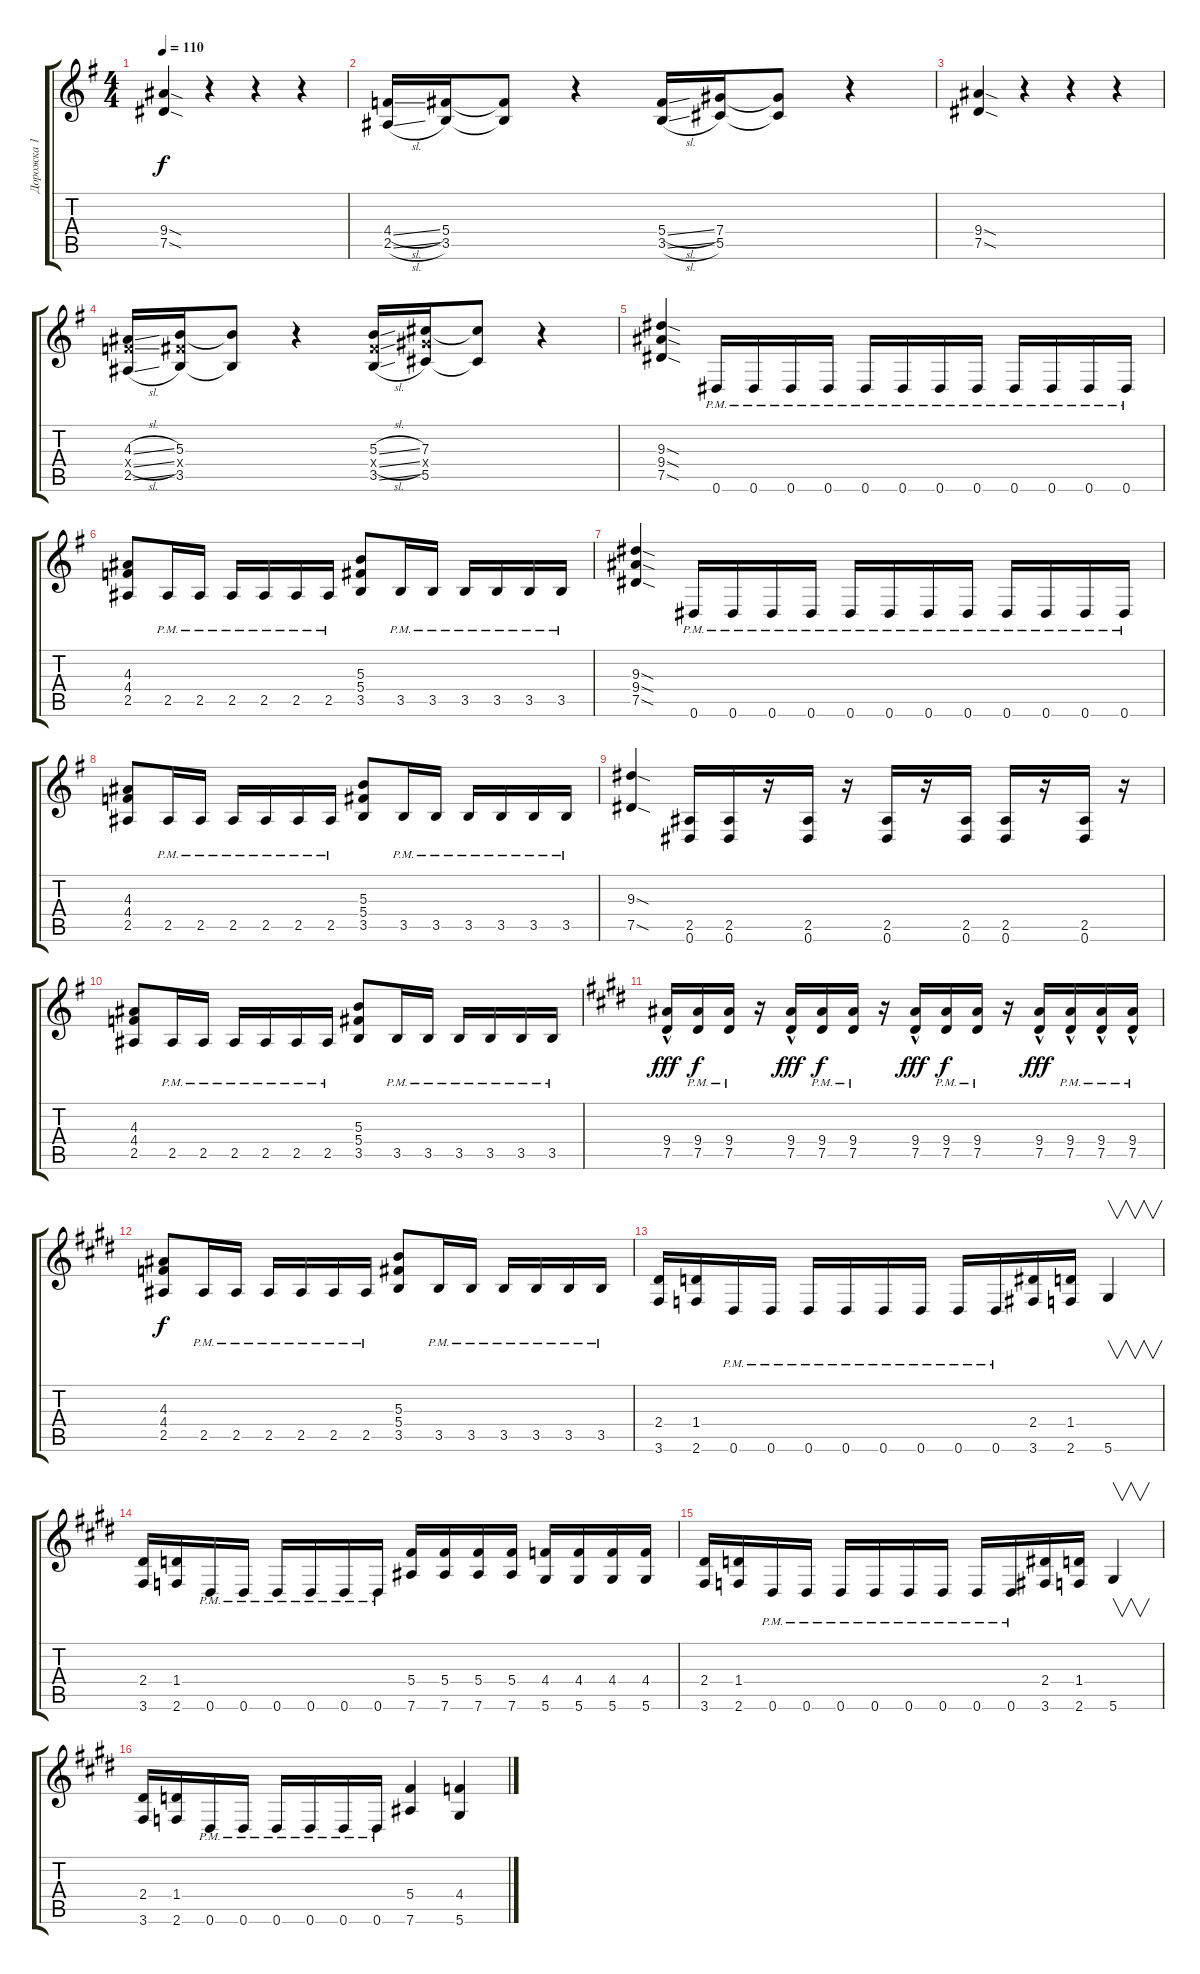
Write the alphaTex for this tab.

\track ("Дорожка 1" "Дорожка 1") {instrument overdrivenguitar}
\staff {score tabs}
\tuning (Eb4 Bb3 Gb3 Db3 Ab2 Eb2) {hide}
\ts (4 4)
\tempo 110
\clef g2
\ks g
(9.4{sod} 7.5{sod}).4{dy f} r.4 r.4 r.4 |
(4.4{sl} 2.5{sl}).16 (5.4 3.5).16 (5.4{t} 3.5{t}).8 r.4 (5.4{sl} 3.5{sl}).16 (7.4 5.5).16 (7.4{t} 5.5{t}).8 r.4 |
(9.4{sod} 7.5{sod}).4 r.4 r.4 r.4 |
(4.3{sl} 4.4{sl x} 2.5{sl}).16 (5.3 5.4{x} 3.5).16 (5.3{t} 3.5{t}).8 r.4 (5.3{sl} 5.4{sl x} 3.5{sl}).16 (7.3 7.4{x} 5.5).16 (7.3{t} 5.5{t}).8 r.4 |
(9.3{sod} 9.4{sod} 7.5{sod}).4 0.6{pm}.16 0.6{pm}.16 0.6{pm}.16 0.6{pm}.16 0.6{pm}.16 0.6{pm}.16 0.6{pm}.16 0.6{pm}.16 0.6{pm}.16 0.6{pm}.16 0.6{pm}.16 0.6{pm}.16 |
(4.3 4.4 2.5).8 2.5{pm}.16 2.5{pm}.16 2.5{pm}.16 2.5{pm}.16 2.5{pm}.16 2.5{pm}.16 (5.3 5.4 3.5).8 3.5{pm}.16 3.5{pm}.16 3.5{pm}.16 3.5{pm}.16 3.5{pm}.16 3.5{pm}.16 |
(9.3{sod} 9.4{sod} 7.5{sod}).4 0.6{pm}.16 0.6{pm}.16 0.6{pm}.16 0.6{pm}.16 0.6{pm}.16 0.6{pm}.16 0.6{pm}.16 0.6{pm}.16 0.6{pm}.16 0.6{pm}.16 0.6{pm}.16 0.6{pm}.16 |
(4.3 4.4 2.5).8 2.5{pm}.16 2.5{pm}.16 2.5{pm}.16 2.5{pm}.16 2.5{pm}.16 2.5{pm}.16 (5.3 5.4 3.5).8 3.5{pm}.16 3.5{pm}.16 3.5{pm}.16 3.5{pm}.16 3.5{pm}.16 3.5{pm}.16 |
(9.3{sod} 7.5{sod}).4 (2.5 0.6).16 (2.5 0.6).16 r.16 (2.5 0.6).16 r.16 (2.5 0.6).16 r.16 (2.5 0.6).16 (2.5 0.6).16 r.16 (2.5 0.6).16 r.16 |
(4.3 4.4 2.5).8 2.5{pm}.16 2.5{pm}.16 2.5{pm}.16 2.5{pm}.16 2.5{pm}.16 2.5{pm}.16 (5.3 5.4 3.5).8 3.5{pm}.16 3.5{pm}.16 3.5{pm}.16 3.5{pm}.16 3.5{pm}.16 3.5{pm}.16 |
\ks e
(9.4 7.5{hac}).16{dy fff} (9.4{pm} 7.5{pm}).16{dy f} (9.4{pm} 7.5{pm}).16 r.16 (9.4 7.5{hac}).16{dy fff} (9.4{pm} 7.5{pm}).16{dy f} (9.4{pm} 7.5{pm}).16 r.16 (9.4 7.5{hac}).16{dy fff} (9.4{pm} 7.5{pm}).16{dy f} (9.4{pm} 7.5{pm}).16 r.16 (9.4 7.5{hac}).16{dy fff} (9.4{pm} 7.5{hac pm}).16 (9.4{pm} 7.5{hac pm}).16 (9.4{pm} 7.5{hac pm}).16 |
(4.3 4.4 2.5).8{dy f} 2.5{pm}.16 2.5{pm}.16 2.5{pm}.16 2.5{pm}.16 2.5{pm}.16 2.5{pm}.16 (5.3 5.4 3.5).8 3.5{pm}.16 3.5{pm}.16 3.5{pm}.16 3.5{pm}.16 3.5{pm}.16 3.5{pm}.16 |
(2.4 3.6).16 (1.4 2.6).16 0.6{pm}.16 0.6{pm}.16 0.6{pm}.16 0.6{pm}.16 0.6{pm}.16 0.6{pm}.16 0.6{pm}.16 0.6{pm}.16 (2.4 3.6).16 (1.4 2.6).16 5.6.4{v} |
(2.4 3.6).16 (1.4 2.6).16 0.6{pm}.16 0.6{pm}.16 0.6{pm}.16 0.6{pm}.16 0.6{pm}.16 0.6{pm}.16 (5.4 7.6).16 (5.4 7.6).16 (5.4 7.6).16 (5.4 7.6).16 (4.4 5.6).16 (4.4 5.6).16 (4.4 5.6).16 (4.4 5.6).16 |
(2.4 3.6).16 (1.4 2.6).16 0.6{pm}.16 0.6{pm}.16 0.6{pm}.16 0.6{pm}.16 0.6{pm}.16 0.6{pm}.16 0.6{pm}.16 0.6{pm}.16 (2.4 3.6).16 (1.4 2.6).16 5.6.4{v} |
(2.4 3.6).16 (1.4 2.6).16 0.6{pm}.16 0.6{pm}.16 0.6{pm}.16 0.6{pm}.16 0.6{pm}.16 0.6{pm}.16 (5.4 7.6).4 (4.4 5.6).4
